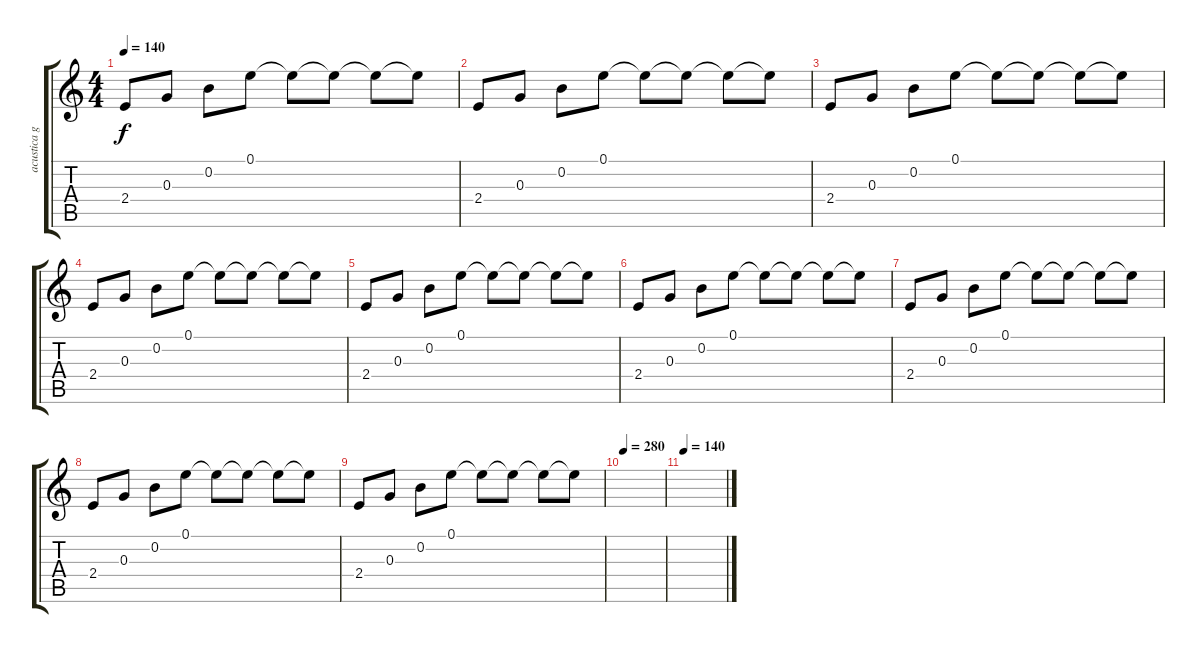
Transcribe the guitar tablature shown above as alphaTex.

\track ("acustica guitarre" "acustica g") {instrument acousticguitarsteel}
\staff {score tabs}
\tuning (E4 B3 G3 D3 A2 E2) {hide}
\ts (4 4)
\tempo 140
\clef g2
\ks c
2.4.8{dy f} 0.3.8 0.2.8 0.1.8 0.1{t}.8 0.1{t}.8 0.1{t}.8 0.1{t}.8 |
2.4.8 0.3.8 0.2.8 0.1.8 0.1{t}.8 0.1{t}.8 0.1{t}.8 0.1{t}.8 |
2.4.8 0.3.8 0.2.8 0.1.8 0.1{t}.8 0.1{t}.8 0.1{t}.8 0.1{t}.8 |
2.4.8 0.3.8 0.2.8 0.1.8 0.1{t}.8 0.1{t}.8 0.1{t}.8 0.1{t}.8 |
2.4.8 0.3.8 0.2.8 0.1.8 0.1{t}.8 0.1{t}.8 0.1{t}.8 0.1{t}.8 |
2.4.8 0.3.8 0.2.8 0.1.8 0.1{t}.8 0.1{t}.8 0.1{t}.8 0.1{t}.8 |
2.4.8 0.3.8 0.2.8 0.1.8 0.1{t}.8 0.1{t}.8 0.1{t}.8 0.1{t}.8 |
2.4.8 0.3.8 0.2.8 0.1.8 0.1{t}.8 0.1{t}.8 0.1{t}.8 0.1{t}.8 |
2.4.8 0.3.8 0.2.8 0.1.8 0.1{t}.8 0.1{t}.8 0.1{t}.8 0.1{t}.8 |
\tempo 280
|
\tempo 140
